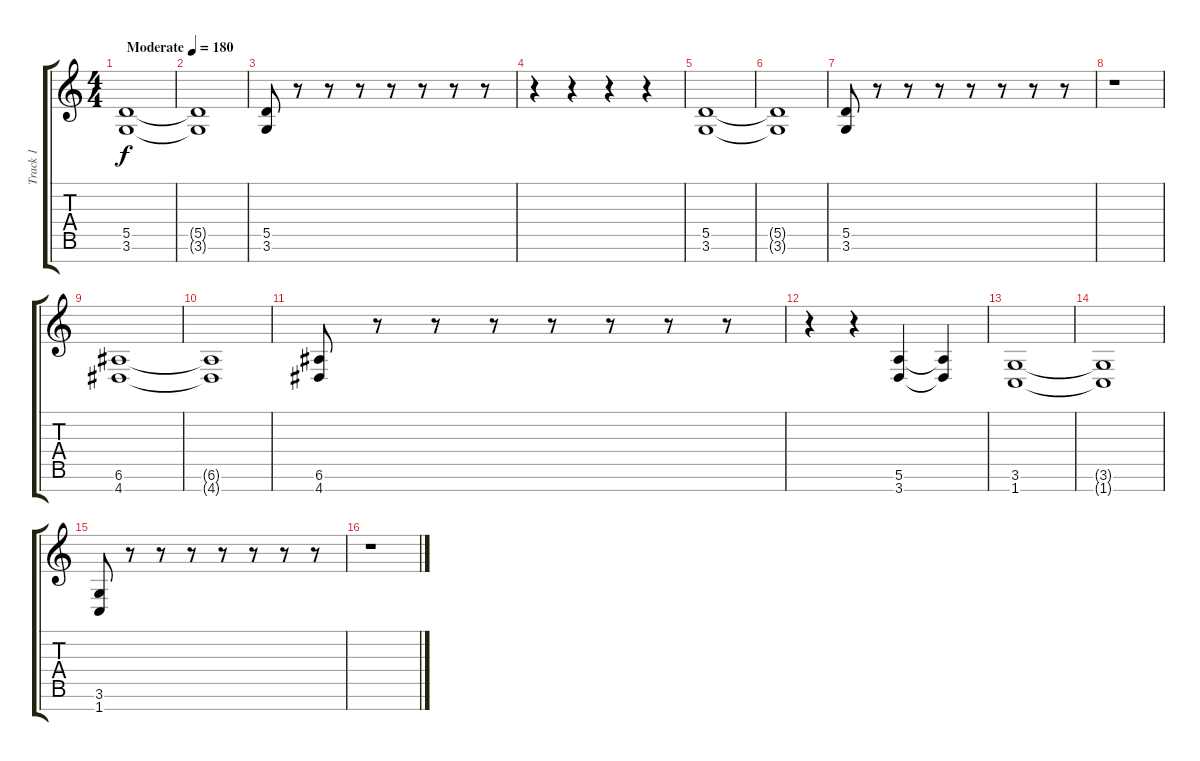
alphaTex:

\track ("Track 1" "Track 1") {instrument distortionguitar}
\staff {score tabs}
\tuning (E4 B3 G3 D3 A2 E2 B1) {hide}
\ts (4 4)
\tempo (180 "Moderate")
\clef g2
\ks c
(5.5 3.6).1{dy f instrument distortionguitar} |
(5.5{t} 3.6{t}).1 |
(5.5 3.6).8 r.8 r.8 r.8 r.8 r.8 r.8 r.8 |
r.4 r.4 r.4 r.4 |
(5.5 3.6).1 |
(5.5{t} 3.6{t}).1 |
(5.5 3.6).8 r.8 r.8 r.8 r.8 r.8 r.8 r.8 |
r.1 |
(6.6 4.7).1 |
(6.6{t} 4.7{t}).1 |
(6.6 4.7).8 r.8 r.8 r.8 r.8 r.8 r.8 r.8 |
r.4 r.4 (5.6 3.7).4 (5.6{t} 3.7{t}).4 |
(3.6 1.7).1 |
(3.6{t} 1.7{t}).1 |
(3.6 1.7).8 r.8 r.8 r.8 r.8 r.8 r.8 r.8 |
r.1
